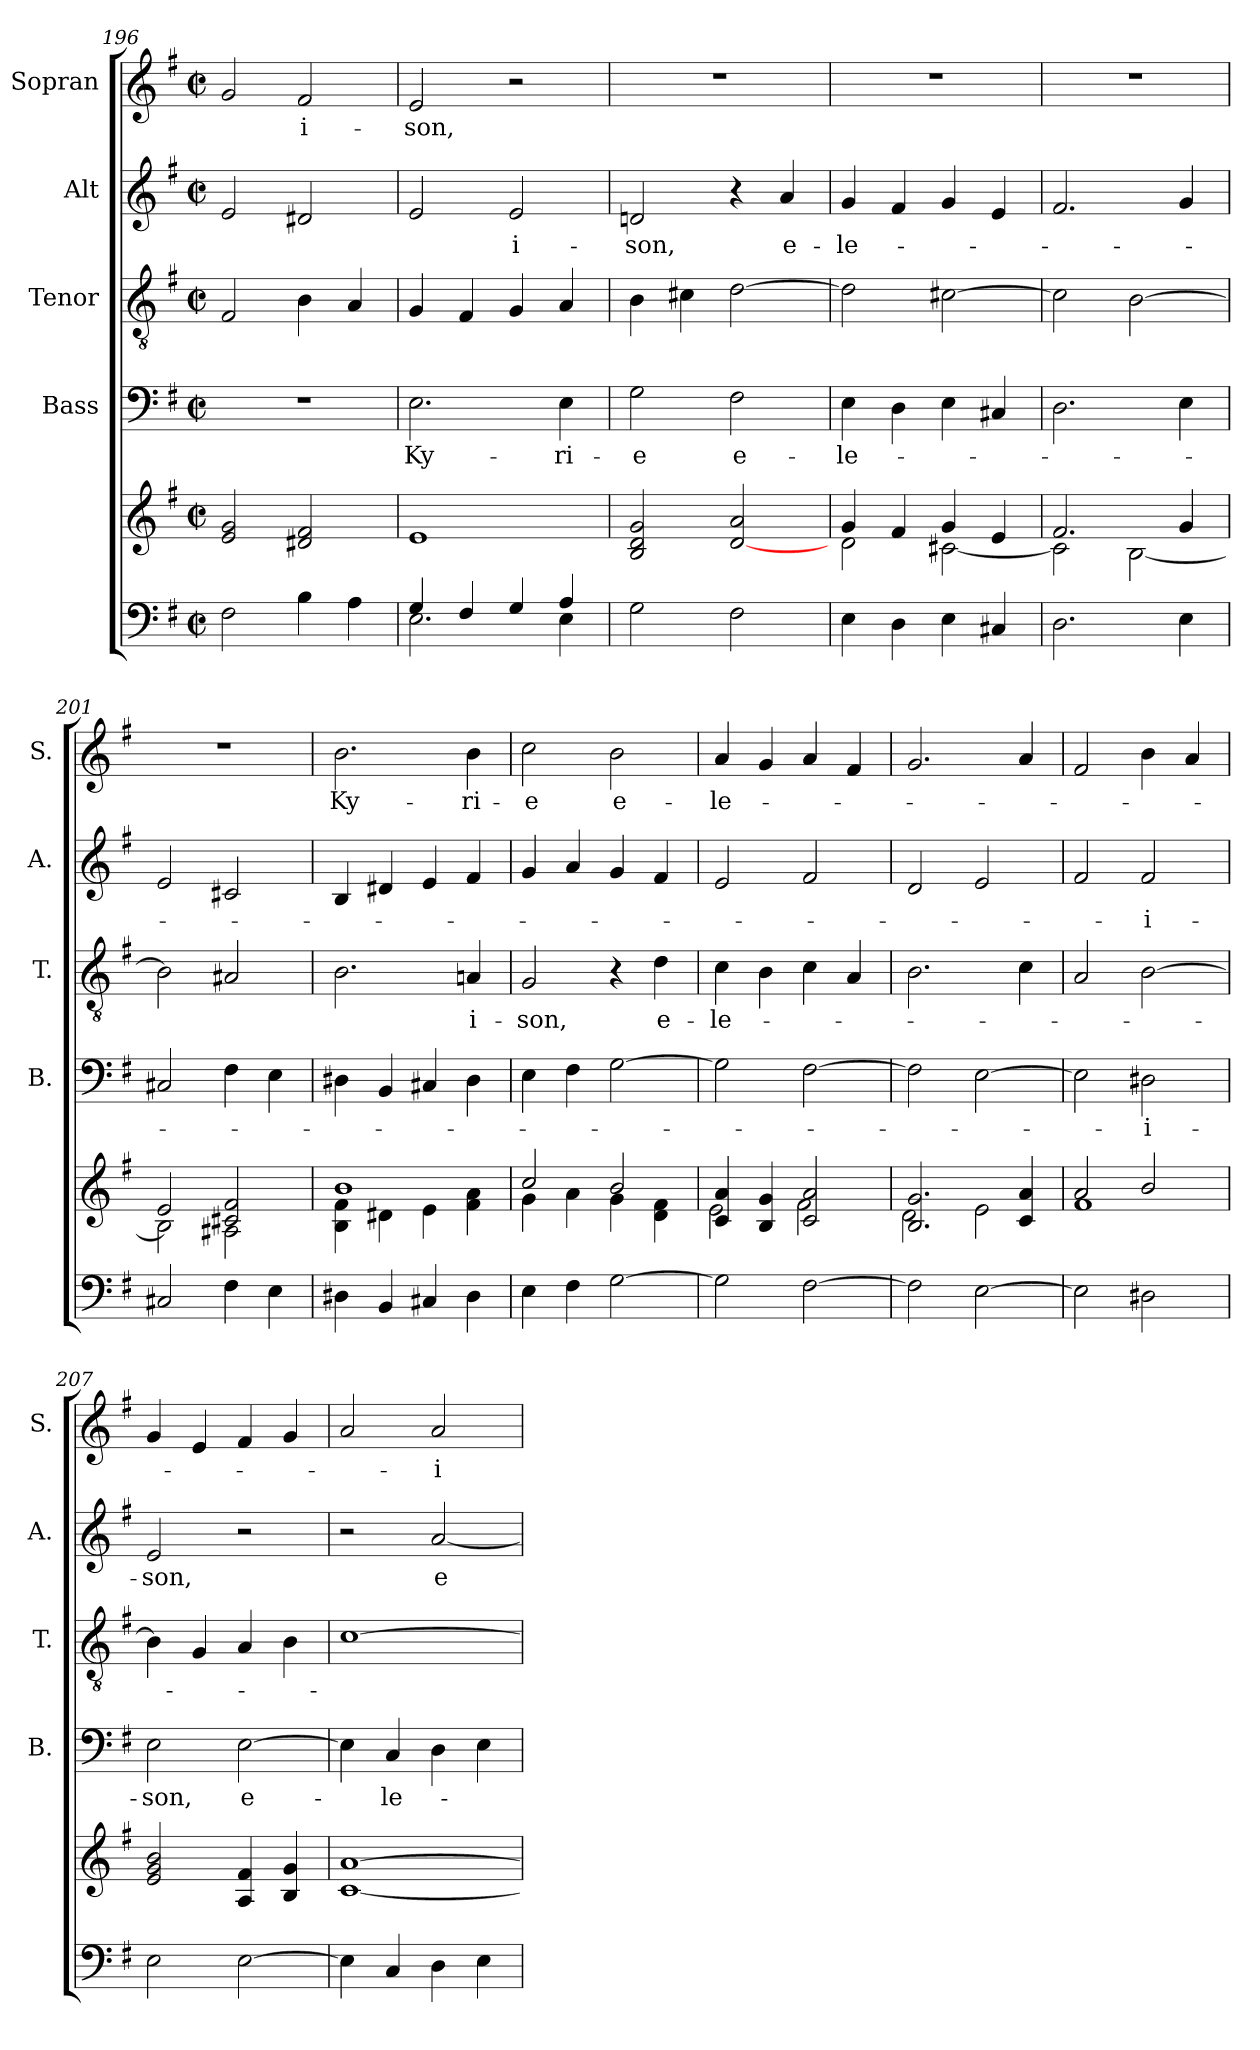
**kern	**kern	**kern	**text	**kern	**text	**kern	**text	**kern	**text
*part5	*part5	*part4	*part4	*part3	*part3	*part2	*part2	*part1	*part1
*staff6	*staff5	*staff4	*staff4	*staff3	*staff3	*staff2	*staff2	*staff1	*staff1
*	*	*I"Bass	*	*I"Tenor	*	*I"Alt	*	*I"Sopran	*
*	*	*I'B.	*	*I'T.	*	*I'A.	*	*I'S.	*
*clefF4	*clefG2	*clefF4	*	*clefGv2	*	*clefG2	*	*clefG2	*
*k[f#]	*k[f#]	*k[f#]	*	*k[f#]	*	*k[f#]	*	*k[f#]	*
*G:	*G:	*G:	*	*G:	*	*G:	*	*G:	*
*M2/2	*M2/2	*M2/2	*	*M2/2	*	*M2/2	*	*M2/2	*
*met(c|)	*met(c|)	*met(c|)	*	*met(c|)	*	*met(c|)	*	*met(c|)	*
=196	=196	=196	=196	=196	=196	=196	=196	=196	=196
2F#\	2e/ 2g/	1r	.	2F#/	.	2e/	.	2g/	.
!	!	!	!	!	!	!	!	!	!LO:LY:b
4B\	2d#X/ 2f#/	.	.	4B\	.	2d#X/	.	2f#/	-i-
4A\	.	.	.	4A/	.	.	.	.	.
=197	=197	=197	=197	=197	=197	=197	=197	=197	=197
*^	*	*	*	*	*	*	*	*	*
!	!	!	!	!LO:LY:b	!	!	!	!	!	!LO:LY:b
4G/	2.E\	1e	2.E\	Ky-	4G/	.	2e/	.	2e/	-son,
4F#/	.	.	.	.	4F#/	.	.	.	.	.
!	!	!	!	!	!	!	!	!LO:LY:b	!	!
4G/	.	.	.	.	4G/	.	2e/	-i-	2r	.
!	!	!	!	!LO:LY:b	!	!	!	!	!	!
4A/	4E\	.	4E\	-ri-	4A/	.	.	.	.	.
=198	=198	=198	=198	=198	=198	=198	=198	=198	=198	=198
!	!	!	!	!LO:LY:b	!	!	!	!LO:LY:b	!	!
*v	*v	*	*	*	*	*	*	*	*	*
2G\	2B/ 2d/ 2g/	2G\	-e	4B\	.	2dn/	-son,	1r	.
.	.	.	.	4c#X\	.	.	.	.	.
!	!	!	!LO:LY:b	!	!	!	!	!	!
2F#\	[2d/ 2a/	2F#\	e-	[2d\	.	4r	.	.	.
!	!	!	!	!	!	!	!LO:LY:b	!	!
.	.	.	.	.	.	4a/	e-	.	.
=199	=199	=199	=199	=199	=199	=199	=199	=199	=199
*	*^	*	*	*	*	*	*	*	*
!	!	!	!	!LO:LY:b	!	!	!	!LO:LY:b	!	!
4E\	4g/	2d\	4E\	-le-	2d\]	.	4g/	-le-	1r	.
4D\	4f#/	.	4D\	.	.	.	4f#/	.	.	.
4E\	4g/	[<2c#X\	4E\	.	[2c#X\	.	4g/	.	.	.
4C#X/	4e/	.	4C#X/	.	.	.	4e/	.	.	.
=200	=200	=200	=200	=200	=200	=200	=200	=200	=200	=200
2.D\	2.f#/	2c#\]	2.D\	.	2c#\]	.	2.f#/	.	1r	.
.	.	[<2B\	.	.	[2B\	.	.	.	.	.
4E\	4g/	.	4E\	.	.	.	4g/	.	.	.
=201	=201	=201	=201	=201	=201	=201	=201	=201	=201	=201
2C#X/	2e/	2B\]	2C#X/	.	2B\]	.	2e/	.	1r	.
4F#\	2c#X/ 2f#/	2A#X\	4F#\	.	2A#X/	.	2c#X/	.	.	.
4E\	.	.	4E\	.	.	.	.	.	.	.
!!LO:PB:g=z
=202	=202	=202	=202	=202	=202	=202	=202	=202	=202	=202
!	!	!	!	!	!	!	!	!	!	!LO:LY:b
4D#X\	1b	4B\ 4f#\	4D#X\	.	2.B\	.	4B/	.	2.b\	Ky-
4BB/	.	4d#X\	4BB/	.	.	.	4d#X/	.	.	.
4C#X/	.	4e\	4C#X/	.	.	.	4e/	.	.	.
!	!	!	!	!	!	!LO:LY:b	!	!	!	!LO:LY:b
4D#\	.	4f#\ 4a\	4D#\	.	4An/	-i-	4f#/	.	4b\	-ri-
=203	=203	=203	=203	=203	=203	=203	=203	=203	=203	=203
!	!	!	!	!	!	!LO:LY:b	!	!	!	!LO:LY:b
4E\	2cc/	4g\	4E\	.	2G/	-son,	4g/	.	2cc\	-e
4F#\	.	4a\	4F#\	.	.	.	4a/	.	.	.
!	!	!	!	!	!	!	!	!	!	!LO:LY:b
[2G\	2b/	4g\	[2G\	.	4r	.	4g/	.	2b\	e-
!	!	!	!	!	!	!LO:LY:b	!	!	!	!
.	.	4d\ 4f#\	.	.	4d\	e-	4f#/	.	.	.
=204	=204	=204	=204	=204	=204	=204	=204	=204	=204	=204
!	!	!	!	!	!	!LO:LY:b	!	!	!	!LO:LY:b
2G\]	4c/ 4a/	2e\	2G\]	.	4c\	-le-	2e/	.	4a/	-le-
.	4B/ 4g/	.	.	.	4B\	.	.	.	4g/	.
[2F#\	2c/ 2a/	2f#\	[2F#\	.	4c\	.	2f#/	.	4a/	.
.	.	.	.	.	4A/	.	.	.	4f#/	.
=205	=205	=205	=205	=205	=205	=205	=205	=205	=205	=205
2F#\]	2.B/ 2.g/	2d\	2F#\]	.	2.B\	.	2d/	.	2.g/	.
[2E\	.	2e\	[2E\	.	.	.	2e/	.	.	.
.	4c/ 4a/	.	.	.	4c\	.	.	.	4a/	.
=206	=206	=206	=206	=206	=206	=206	=206	=206	=206	=206
2E\]	2a/	1f#	2E\]	.	2A/	.	2f#/	.	2f#/	.
!	!	!	!	!LO:LY:b	!	!	!	!LO:LY:b	!	!
2D#X\	2b/	.	2D#X\	-i-	[2B\	.	2f#/	-i-	4b\	.
.	.	.	.	.	.	.	.	.	4a/	.
*	*v	*v	*	*	*	*	*	*	*	*
=207	=207	=207	=207	=207	=207	=207	=207	=207	=207
!	!	!	!LO:LY:b	!	!	!	!LO:LY:b	!	!
2E\	2e/ 2g/ 2b/	2E\	-son,	4B\]	.	2e/	-son,	4g/	.
.	.	.	.	4G/	.	.	.	4e/	.
!	!	!	!LO:LY:b	!	!	!	!	!	!
[2E\	4A/ 4f#/	[2E\	e-	4A/	.	2r	.	4f#/	.
.	4B/ 4g/	.	.	4B\	.	.	.	4g/	.
=208	=208	=208	=208	=208	=208	=208	=208	=208	=208
4E\]	[1c [1a	4E\]	.	[1c	.	2r	.	2a/	.
!	!	!	!LO:LY:b	!	!	!	!	!	!
4C/	.	4C/	-le-	.	.	.	.	.	.
!	!	!	!	!	!	!	!LO:LY:b	!	!LO:LY:b
4D\	.	4D\	.	.	.	[2a/	e-	2a/	-i-
4E\	.	4E\	.	.	.	.	.	.	.
=	=	=	=	=	=	=	=	=	=
*-	*-	*-	*-	*-	*-	*-	*-	*-	*-
